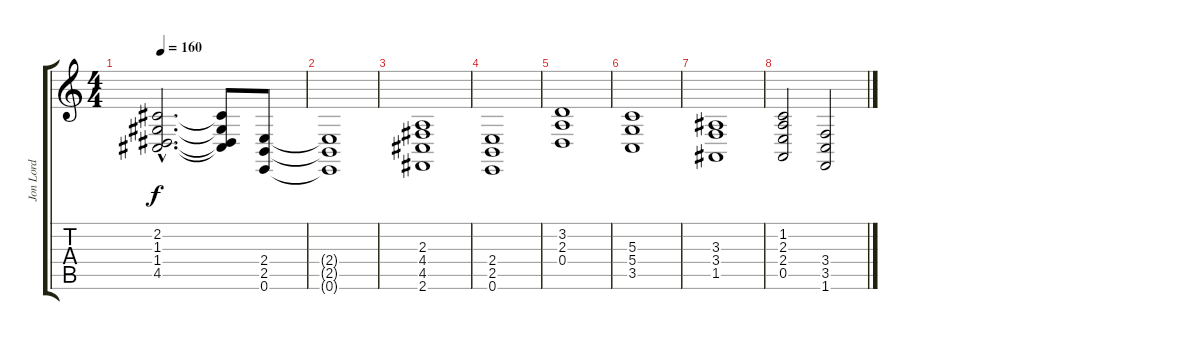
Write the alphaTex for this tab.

\track ("Jon Lord" "Jon Lord") {instrument drawbarorgan}
\staff {score tabs}
\tuning (E4 B3 G3 D3 A2 E2) {hide}
\ts (4 4)
\tempo 160
\clef g2
\ks c
(2.2{hac} 1.3{hac} 1.4{hac} 4.5{hac}).2{d dy f} (2.2{t} 1.3{t} 1.4{t} 4.5{t}).8 (2.4 2.5 0.6).8 |
(2.4{t} 2.5{t} 0.6{t}).1 |
(2.3 4.4 4.5 2.6).1 |
(2.4 2.5 0.6).1 |
(3.2 2.3 0.4).1 |
(5.3 5.4 3.5).1 |
(3.3 3.4 1.5).1 |
(1.2 2.3 2.4 0.5).2 (3.4 3.5 1.6).2
